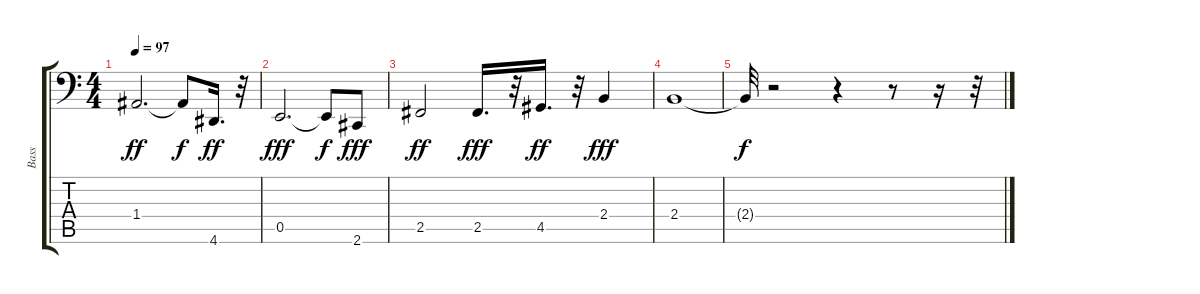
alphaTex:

\track ("Bass" "Bass") {instrument synthbass1}
\staff {score tabs}
\tuning (C3 G2 D2 A1 E1 B0) {hide}
\ts (4 4)
\tempo 97
\clef f4
\ks c
1.4.2{d dy ff} 1.4{t}.8{dy f} 4.6.16{d dy ff} r.32 |
0.5.2{d dy fff} 0.5{t}.8{dy f} 2.6.8{dy fff} |
2.5.2{dy ff} 2.5.16{d dy fff} r.32 4.5.16{d dy ff} r.32 2.4.4{dy fff} |
2.4.1 |
2.4{t}.32{dy f} r.2 r.4 r.8 r.16 r.32
